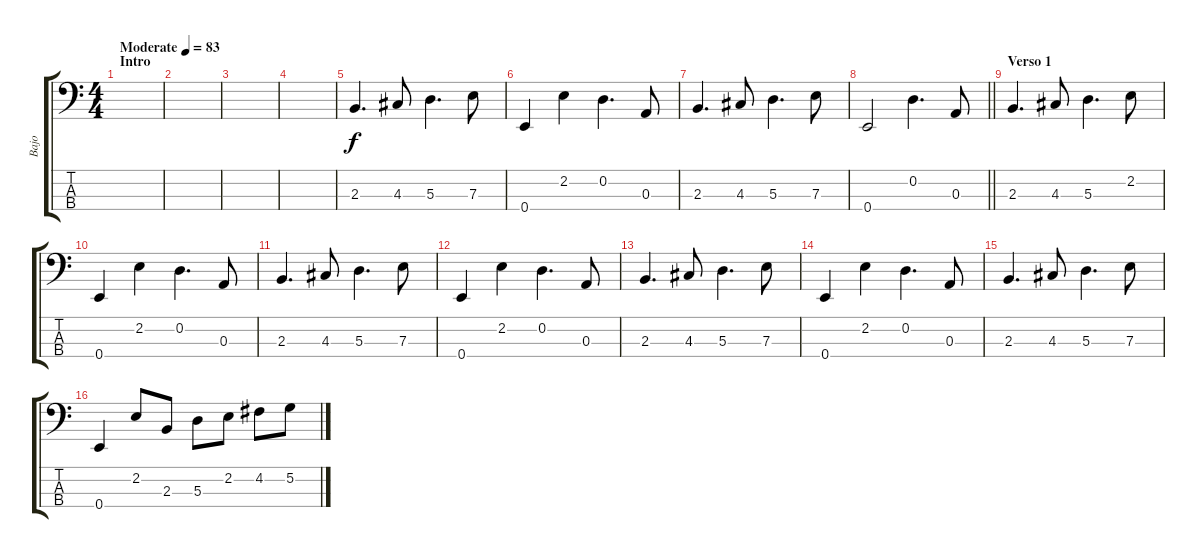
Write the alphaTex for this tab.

\track ("Bajo" "Bajo") {instrument electricbassfinger}
\staff {score tabs}
\tuning (G2 D2 A1 E1) {hide}
\ts (4 4)
\section ("" "Intro")
\tempo (83 "Moderate")
\clef f4
\ks c
|
|
|
|
2.3.4{d} 4.3.8 5.3.4{d} 7.3.8 |
0.4.4 2.2.4 0.2.4{d} 0.3.8 |
2.3.4{d} 4.3.8 5.3.4{d} 7.3.8 |
\barLineRight lightlight
0.4.2 0.2.4{d} 0.3.8 |
\section ("" "Verso 1")
2.3.4{d} 4.3.8 5.3.4{d} 2.2.8 |
0.4.4 2.2.4 0.2.4{d} 0.3.8 |
2.3.4{d} 4.3.8 5.3.4{d} 7.3.8 |
0.4.4 2.2.4 0.2.4{d} 0.3.8 |
2.3.4{d} 4.3.8 5.3.4{d} 7.3.8 |
0.4.4 2.2.4 0.2.4{d} 0.3.8 |
2.3.4{d} 4.3.8 5.3.4{d} 7.3.8 |
0.4.4 2.2.8 2.3.8 5.3.8 2.2.8 4.2.8 5.2.8
